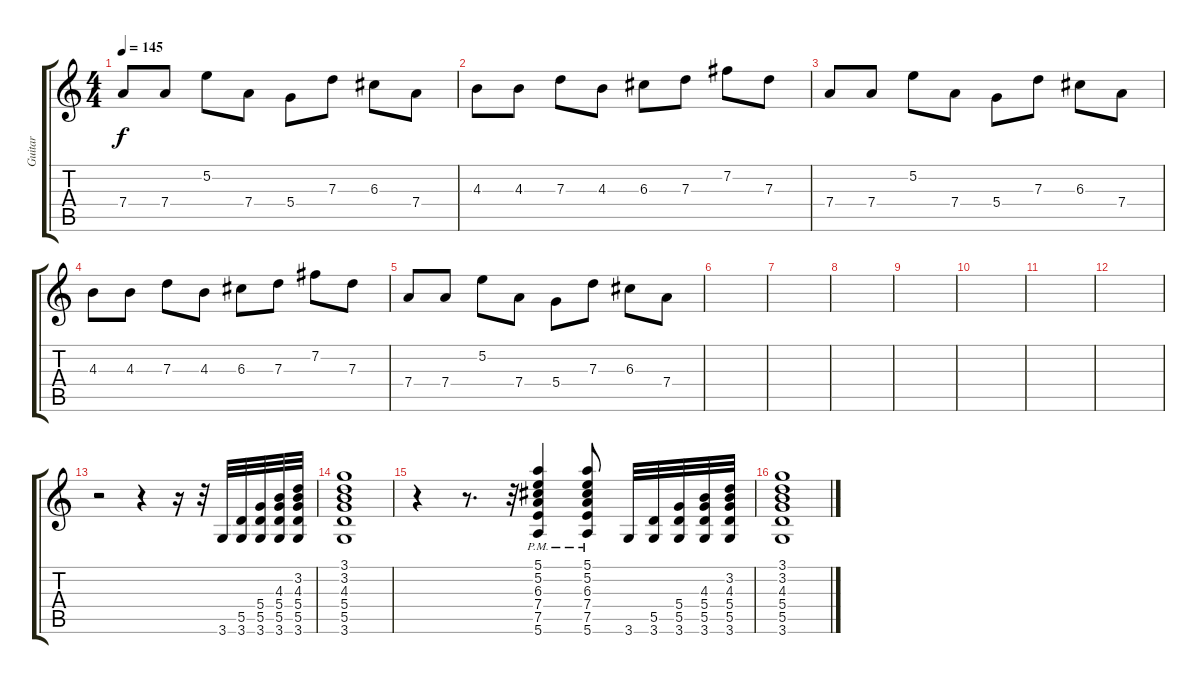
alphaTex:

\track ("Guitar" "Guitar") {instrument distortionguitar}
\staff {score tabs}
\tuning (E4 B3 G3 D3 A2 E2) {hide}
\ts (4 4)
\tempo 145
\clef g2
\ks c
7.4.8{dy f} 7.4.8 5.2.8 7.4.8 5.4.8 7.3.8 6.3.8 7.4.8 |
4.3.8 4.3.8 7.3.8 4.3.8 6.3.8 7.3.8 7.2.8 7.3.8 |
7.4.8 7.4.8 5.2.8 7.4.8 5.4.8 7.3.8 6.3.8 7.4.8 |
4.3.8 4.3.8 7.3.8 4.3.8 6.3.8 7.3.8 7.2.8 7.3.8 |
7.4.8 7.4.8 5.2.8 7.4.8 5.4.8 7.3.8 6.3.8 7.4.8 |
|
|
|
|
|
|
|
r.2{instrument electricguitarclean} r.4 r.16 r.32 3.6.32 (5.5 3.6).32 (5.4 5.5 3.6).32 (4.3 5.4 5.5 3.6).32 (3.2 4.3 5.4 5.5 3.6).32 |
(3.1 3.2 4.3 5.4 5.5 3.6).1 |
r.4 r.8{d} r.32 (5.1{pm} 5.2{pm} 6.3 7.4{pm} 7.5{pm} 5.6{pm}).4 (5.1{pm} 5.2{pm} 6.3{pm} 7.4{pm} 7.5{pm} 5.6{pm}).8 3.6.32 (5.5 3.6).32 (5.4 5.5 3.6).32 (4.3 5.4 5.5 3.6).32 (3.2 4.3 5.4 5.5 3.6).32 |
(3.1 3.2 4.3 5.4 5.5 3.6).1
